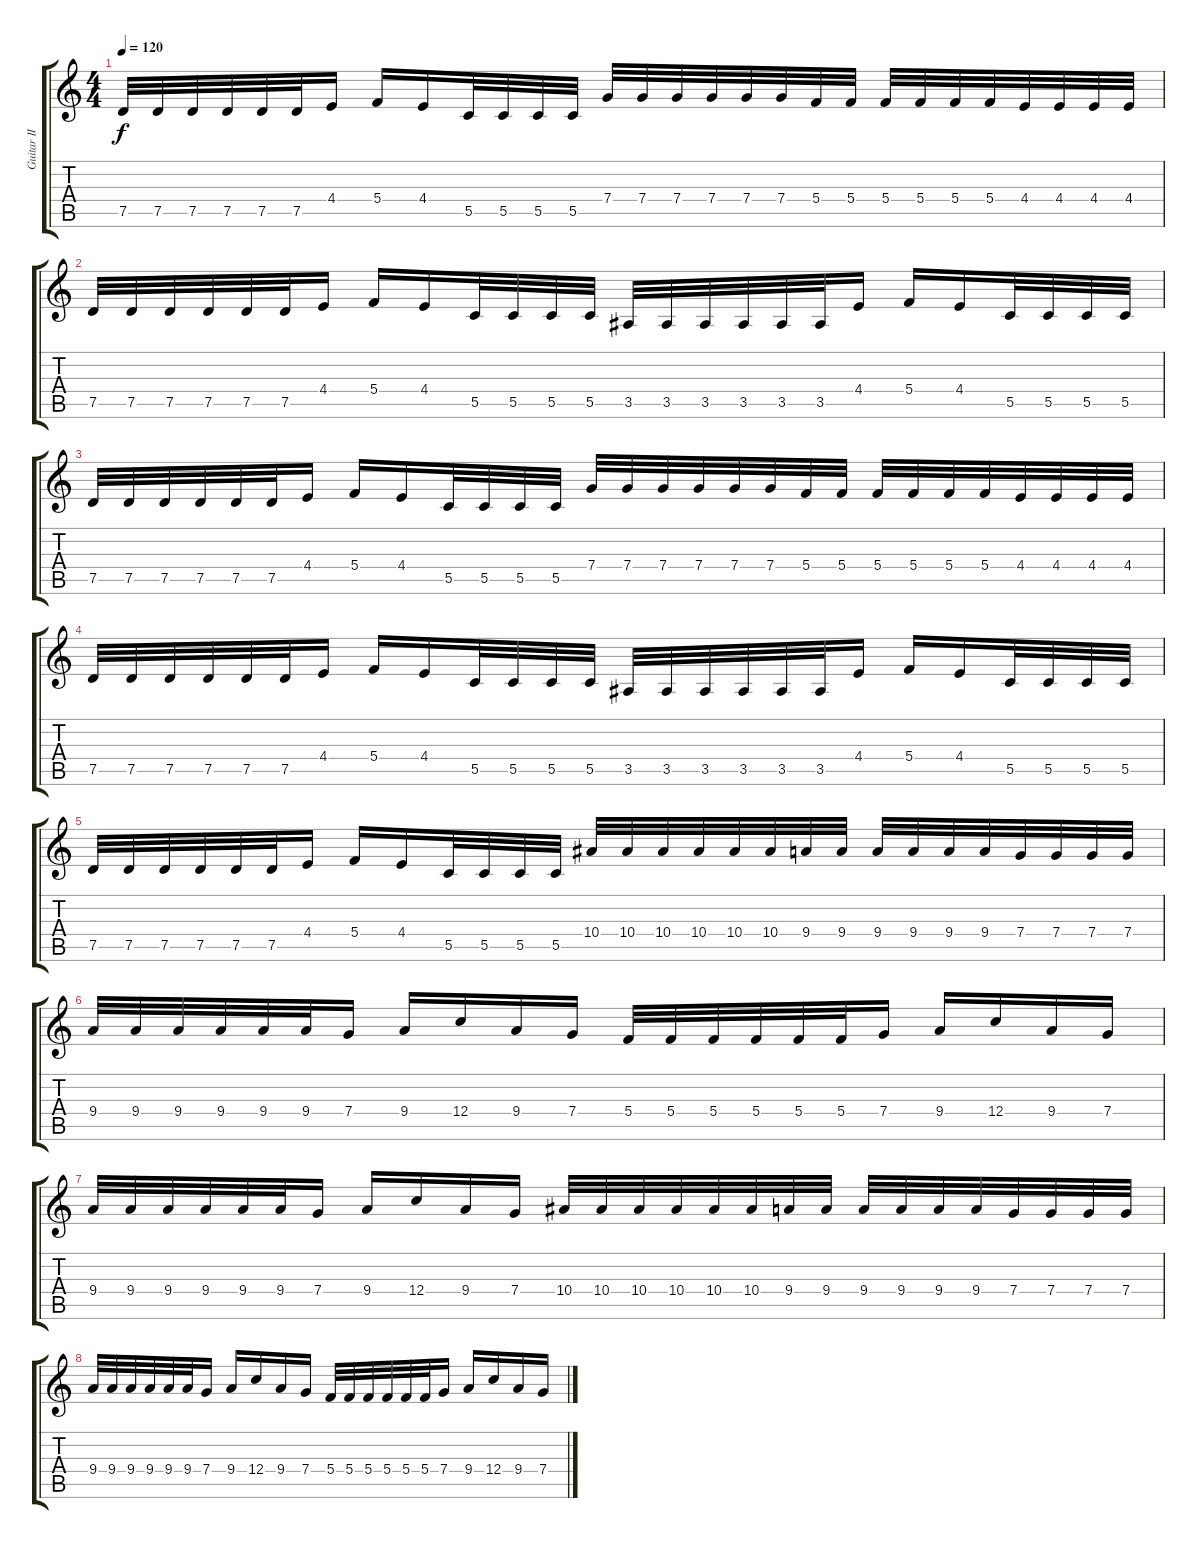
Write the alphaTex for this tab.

\track ("Guitar II" "Guitar II") {instrument distortionguitar}
\staff {score tabs}
\tuning (D4 A3 F3 C3 G2 D2) {hide}
\ts (4 4)
\tempo 120
\clef g2
\ks c
7.5.32{dy f} 7.5.32 7.5.32 7.5.32 7.5.32 7.5.32 4.4.16 5.4.16 4.4.16 5.5.32 5.5.32 5.5.32 5.5.32 7.4.32 7.4.32 7.4.32 7.4.32 7.4.32 7.4.32 5.4.32 5.4.32 5.4.32 5.4.32 5.4.32 5.4.32 4.4.32 4.4.32 4.4.32 4.4.32 |
7.5.32 7.5.32 7.5.32 7.5.32 7.5.32 7.5.32 4.4.16 5.4.16 4.4.16 5.5.32 5.5.32 5.5.32 5.5.32 3.5.32 3.5.32 3.5.32 3.5.32 3.5.32 3.5.32 4.4.16 5.4.16 4.4.16 5.5.32 5.5.32 5.5.32 5.5.32 |
7.5.32 7.5.32 7.5.32 7.5.32 7.5.32 7.5.32 4.4.16 5.4.16 4.4.16 5.5.32 5.5.32 5.5.32 5.5.32 7.4.32 7.4.32 7.4.32 7.4.32 7.4.32 7.4.32 5.4.32 5.4.32 5.4.32 5.4.32 5.4.32 5.4.32 4.4.32 4.4.32 4.4.32 4.4.32 |
7.5.32 7.5.32 7.5.32 7.5.32 7.5.32 7.5.32 4.4.16 5.4.16 4.4.16 5.5.32 5.5.32 5.5.32 5.5.32 3.5.32 3.5.32 3.5.32 3.5.32 3.5.32 3.5.32 4.4.16 5.4.16 4.4.16 5.5.32 5.5.32 5.5.32 5.5.32 |
7.5.32 7.5.32 7.5.32 7.5.32 7.5.32 7.5.32 4.4.16 5.4.16 4.4.16 5.5.32 5.5.32 5.5.32 5.5.32 10.4.32 10.4.32 10.4.32 10.4.32 10.4.32 10.4.32 9.4.32 9.4.32 9.4.32 9.4.32 9.4.32 9.4.32 7.4.32 7.4.32 7.4.32 7.4.32 |
9.4.32 9.4.32 9.4.32 9.4.32 9.4.32 9.4.32 7.4.16 9.4.16 12.4.16 9.4.16 7.4.16 5.4.32 5.4.32 5.4.32 5.4.32 5.4.32 5.4.32 7.4.16 9.4.16 12.4.16 9.4.16 7.4.16 |
9.4.32 9.4.32 9.4.32 9.4.32 9.4.32 9.4.32 7.4.16 9.4.16 12.4.16 9.4.16 7.4.16 10.4.32 10.4.32 10.4.32 10.4.32 10.4.32 10.4.32 9.4.32 9.4.32 9.4.32 9.4.32 9.4.32 9.4.32 7.4.32 7.4.32 7.4.32 7.4.32 |
9.4.32 9.4.32 9.4.32 9.4.32 9.4.32 9.4.32 7.4.16 9.4.16 12.4.16 9.4.16 7.4.16 5.4.32 5.4.32 5.4.32 5.4.32 5.4.32 5.4.32 7.4.16 9.4.16 12.4.16 9.4.16 7.4.16
